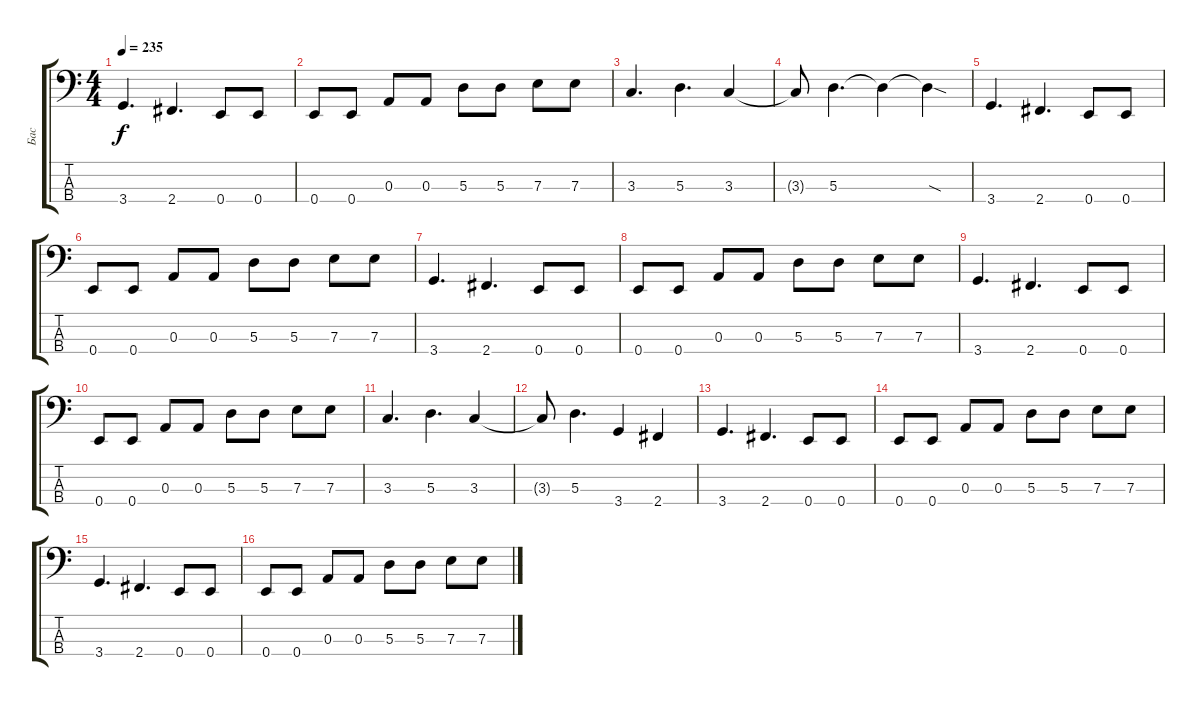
\track ("Бас" "Бас") {instrument electricbassfinger}
\staff {score tabs}
\tuning (G2 D2 A1 E1) {hide}
\ts (4 4)
\tempo 235
\clef f4
\ks c
3.4.4{d dy f} 2.4.4{d} 0.4.8 0.4.8 |
0.4.8 0.4.8 0.3.8 0.3.8 5.3.8 5.3.8 7.3.8 7.3.8 |
3.3.4{d} 5.3.4{d} 3.3.4 |
3.3{t}.8 5.3.4{d} 5.3{t}.4 5.3{sod t}.4 |
3.4.4{d} 2.4.4{d} 0.4.8 0.4.8 |
0.4.8 0.4.8 0.3.8 0.3.8 5.3.8 5.3.8 7.3.8 7.3.8 |
3.4.4{d} 2.4.4{d} 0.4.8 0.4.8 |
0.4.8 0.4.8 0.3.8 0.3.8 5.3.8 5.3.8 7.3.8 7.3.8 |
3.4.4{d} 2.4.4{d} 0.4.8 0.4.8 |
0.4.8 0.4.8 0.3.8 0.3.8 5.3.8 5.3.8 7.3.8 7.3.8 |
3.3.4{d} 5.3.4{d} 3.3.4 |
3.3{t}.8 5.3.4{d} 3.4.4 2.4.4 |
3.4.4{d} 2.4.4{d} 0.4.8 0.4.8 |
0.4.8 0.4.8 0.3.8 0.3.8 5.3.8 5.3.8 7.3.8 7.3.8 |
3.4.4{d} 2.4.4{d} 0.4.8 0.4.8 |
0.4.8 0.4.8 0.3.8 0.3.8 5.3.8 5.3.8 7.3.8 7.3.8
